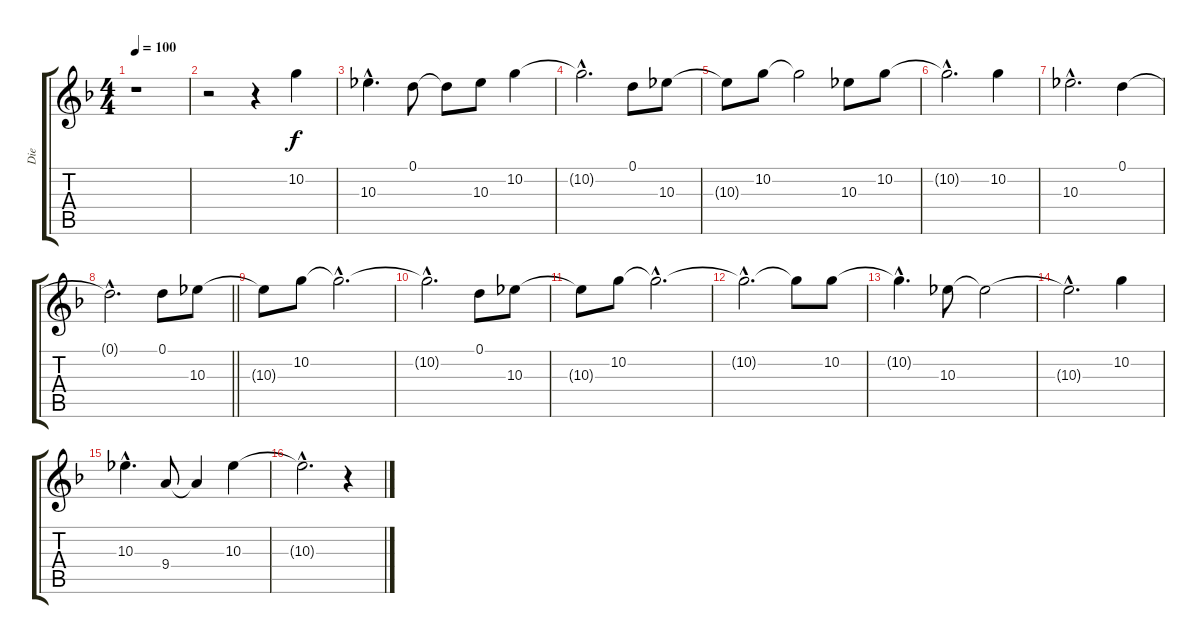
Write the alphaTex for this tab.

\track ("Die" "Die") {instrument acousticguitarsteel}
\staff {score tabs}
\tuning (D4 A3 F3 C3 G2 D2) {hide}
\ts (4 4)
\tempo 100
\clef g2
\ks f
r.1{dy f instrument acousticguitarsteel} |
r.2 r.4 10.2.4 |
10.3{hac}.4{d} 0.1.8 0.1{t}.8 10.3.8 10.2.4 |
10.2{hac t}.2{d} 0.1.8 10.3.8 |
10.3{t}.8 10.2.8 10.2{t}.2 10.3.8 10.2.8 |
10.2{hac t}.2{d} 10.2.4 |
10.3{hac}.2{d} 0.1.4 |
\barLineRight lightlight
0.1{hac t}.2{d} 0.1.8 10.3.8 |
10.3{t}.8 10.2.8 10.2{hac t}.2{d} |
10.2{hac t}.2{d} 0.1.8 10.3.8 |
10.3{t}.8 10.2.8 10.2{hac t}.2{d} |
10.2{hac t}.2{d} 10.2{t}.8 10.2.8 |
10.2{hac t}.4{d} 10.3.8 10.3{t}.2 |
10.3{hac t}.2{d} 10.2.4 |
10.3{hac}.4{d} 9.4.8 9.4{t}.4 10.3.4 |
10.3{hac t}.2{d} r.4
